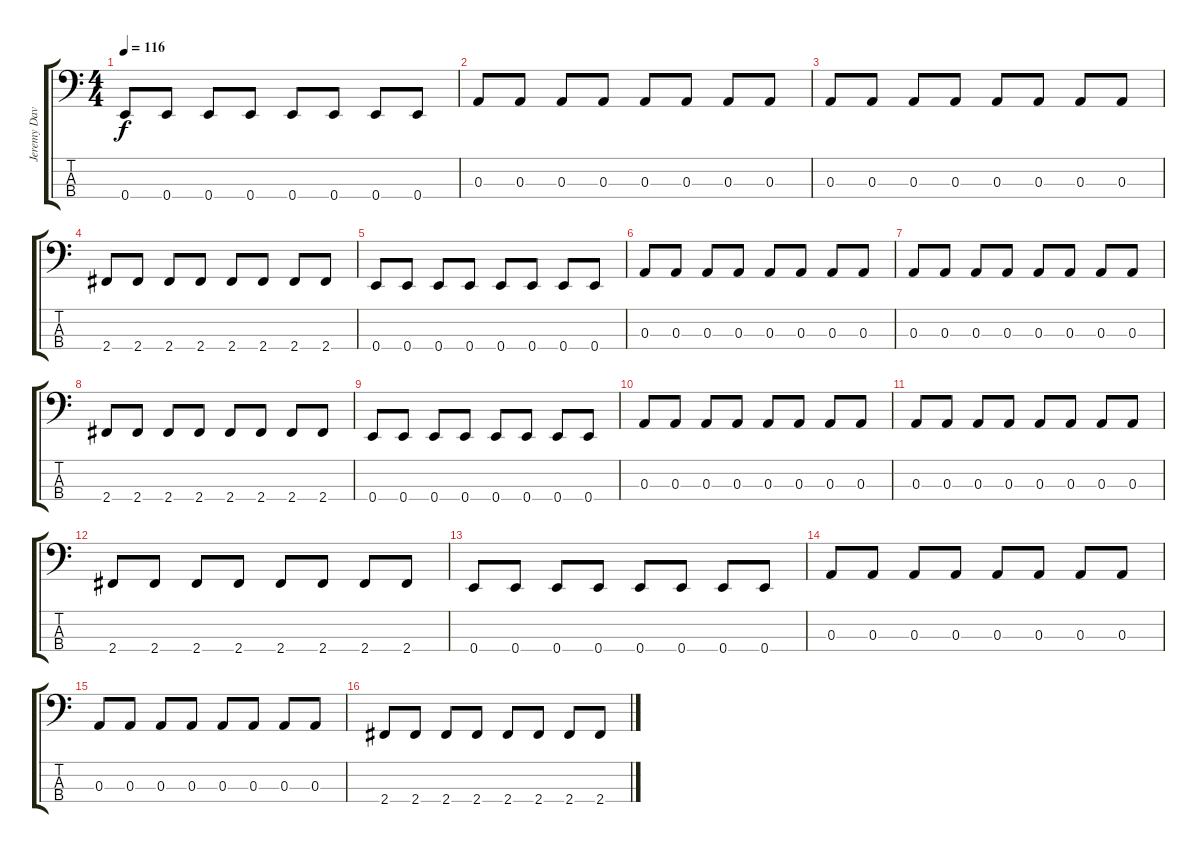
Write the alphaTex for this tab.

\track ("Jeremy Davis" "Jeremy Dav") {instrument electricbassfinger}
\staff {score tabs}
\tuning (G2 D2 A1 E1) {hide}
\ts (4 4)
\tempo 116
\clef f4
\ks c
0.4.8{dy f} 0.4.8 0.4.8 0.4.8 0.4.8 0.4.8 0.4.8 0.4.8 |
0.3.8 0.3.8 0.3.8 0.3.8 0.3.8 0.3.8 0.3.8 0.3.8 |
0.3.8 0.3.8 0.3.8 0.3.8 0.3.8 0.3.8 0.3.8 0.3.8 |
2.4.8 2.4.8 2.4.8 2.4.8 2.4.8 2.4.8 2.4.8 2.4.8 |
0.4.8 0.4.8 0.4.8 0.4.8 0.4.8 0.4.8 0.4.8 0.4.8 |
0.3.8 0.3.8 0.3.8 0.3.8 0.3.8 0.3.8 0.3.8 0.3.8 |
0.3.8 0.3.8 0.3.8 0.3.8 0.3.8 0.3.8 0.3.8 0.3.8 |
2.4.8 2.4.8 2.4.8 2.4.8 2.4.8 2.4.8 2.4.8 2.4.8 |
0.4.8 0.4.8 0.4.8 0.4.8 0.4.8 0.4.8 0.4.8 0.4.8 |
0.3.8 0.3.8 0.3.8 0.3.8 0.3.8 0.3.8 0.3.8 0.3.8 |
0.3.8 0.3.8 0.3.8 0.3.8 0.3.8 0.3.8 0.3.8 0.3.8 |
2.4.8 2.4.8 2.4.8 2.4.8 2.4.8 2.4.8 2.4.8 2.4.8 |
0.4.8 0.4.8 0.4.8 0.4.8 0.4.8 0.4.8 0.4.8 0.4.8 |
0.3.8 0.3.8 0.3.8 0.3.8 0.3.8 0.3.8 0.3.8 0.3.8 |
0.3.8 0.3.8 0.3.8 0.3.8 0.3.8 0.3.8 0.3.8 0.3.8 |
2.4.8 2.4.8 2.4.8 2.4.8 2.4.8 2.4.8 2.4.8 2.4.8
